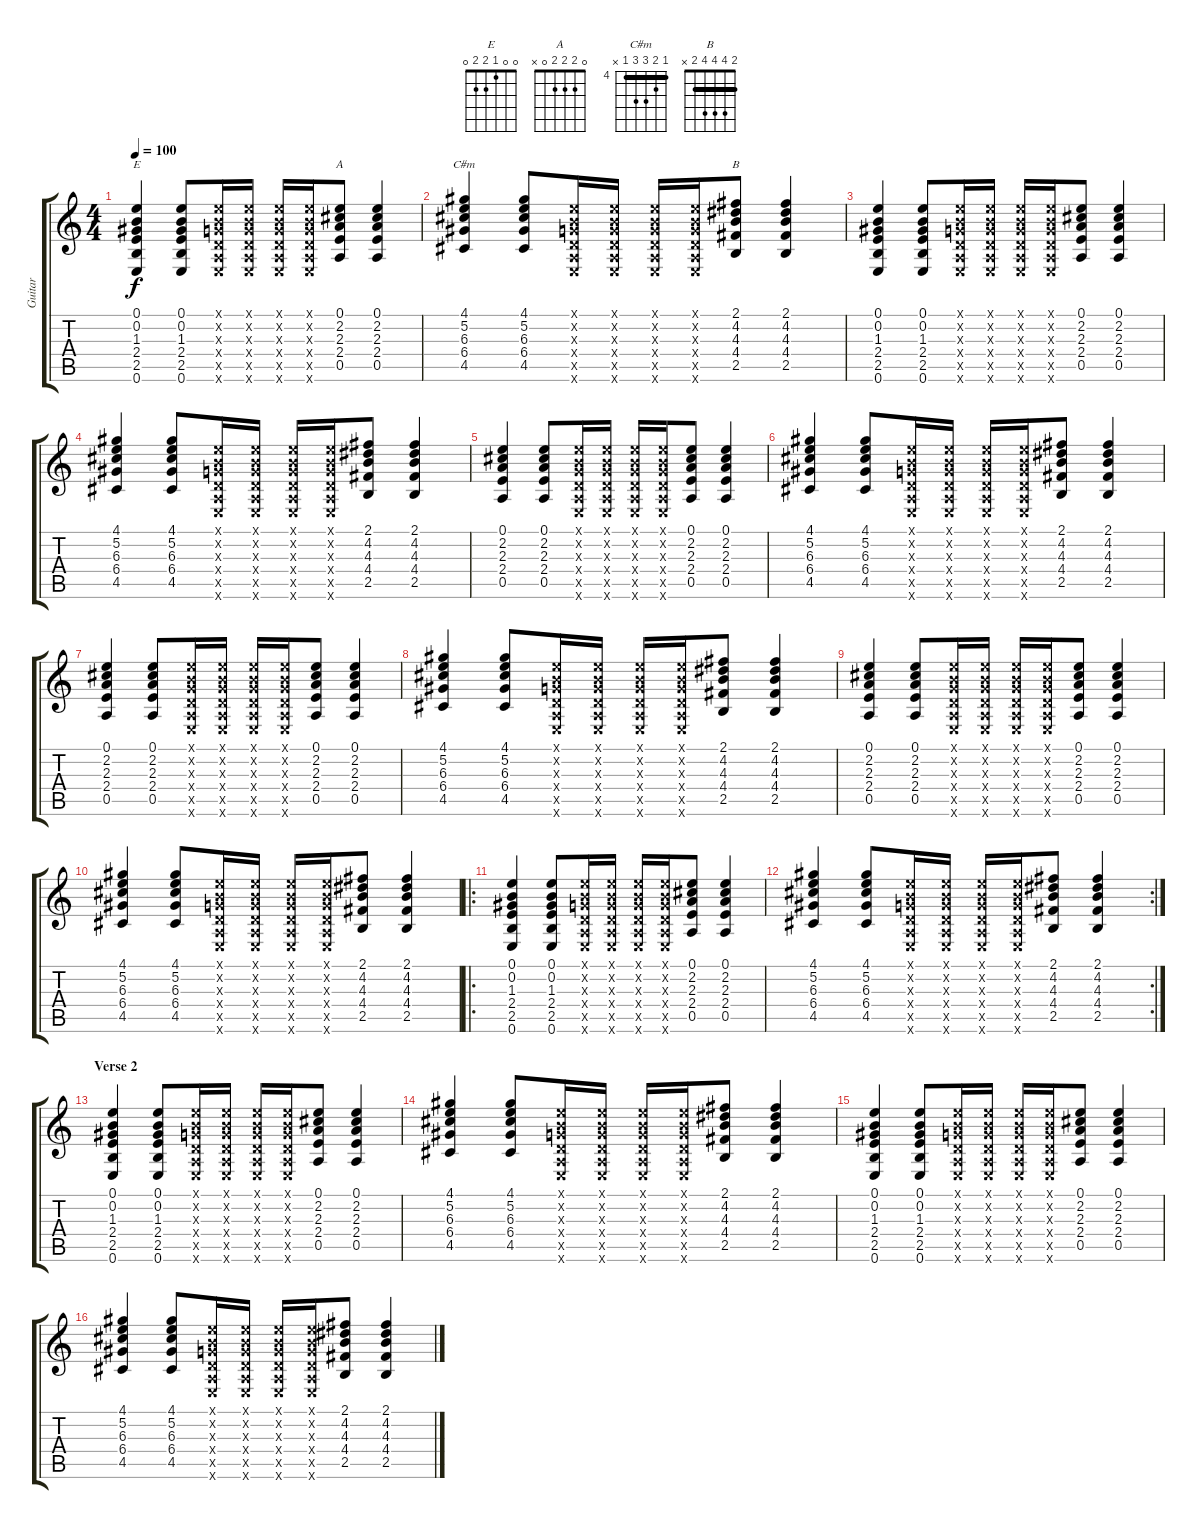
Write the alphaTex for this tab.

\track ("Guitar" "Guitar") {instrument overdrivenguitar}
\staff {score tabs}
\tuning (E4 B3 G3 D3 A2 E2) {hide}
\chord ("E" 0 0 1 2 2 0)
\chord ("A" 0 2 2 2 0 x)
\chord ("C#m" 4 5 6 6 4 x) {firstfret 4 barre 4}
\chord ("B" 2 4 4 4 2 x) {barre 2}
\ts (4 4)
\tempo 100
\clef g2
\ks c
(0.1 0.2 1.3 2.4 2.5 0.6).4{ch "E" dy f} (0.1 0.2 1.3 2.4 2.5 0.6).8 (0.1{x} 0.2{x} 0.3{x} 0.4{x} 0.5{x} 0.6{x}).16 (0.1{x} 0.2{x} 0.3{x} 0.4{x} 0.5{x} 0.6{x}).16 (0.1{x} 0.2{x} 0.3{x} 0.4{x} 0.5{x} 0.6{x}).16 (0.1{x} 0.2{x} 0.3{x} 0.4{x} 0.5{x} 0.6{x}).16 (0.1 2.2 2.3 2.4 0.5).8{ch "A"} (0.1 2.2 2.3 2.4 0.5).4 |
(4.1 5.2 6.3 6.4 4.5).4{ch "C#m"} (4.1 5.2 6.3 6.4 4.5).8 (0.1{x} 0.2{x} 0.3{x} 0.4{x} 0.5{x} 0.6{x}).16 (0.1{x} 0.2{x} 0.3{x} 0.4{x} 0.5{x} 0.6{x}).16 (0.1{x} 0.2{x} 0.3{x} 0.4{x} 0.5{x} 0.6{x}).16 (0.1{x} 0.2{x} 0.3{x} 0.4{x} 0.5{x} 0.6{x}).16 (2.1 4.2 4.3 4.4 2.5).8{ch "B"} (2.1 4.2 4.3 4.4 2.5).4 |
(0.1 0.2 1.3 2.4 2.5 0.6).4 (0.1 0.2 1.3 2.4 2.5 0.6).8 (0.1{x} 0.2{x} 0.3{x} 0.4{x} 0.5{x} 0.6{x}).16 (0.1{x} 0.2{x} 0.3{x} 0.4{x} 0.5{x} 0.6{x}).16 (0.1{x} 0.2{x} 0.3{x} 0.4{x} 0.5{x} 0.6{x}).16 (0.1{x} 0.2{x} 0.3{x} 0.4{x} 0.5{x} 0.6{x}).16 (0.1 2.2 2.3 2.4 0.5).8 (0.1 2.2 2.3 2.4 0.5).4 |
(4.1 5.2 6.3 6.4 4.5).4 (4.1 5.2 6.3 6.4 4.5).8 (0.1{x} 0.2{x} 0.3{x} 0.4{x} 0.5{x} 0.6{x}).16 (0.1{x} 0.2{x} 0.3{x} 0.4{x} 0.5{x} 0.6{x}).16 (0.1{x} 0.2{x} 0.3{x} 0.4{x} 0.5{x} 0.6{x}).16 (0.1{x} 0.2{x} 0.3{x} 0.4{x} 0.5{x} 0.6{x}).16 (2.1 4.2 4.3 4.4 2.5).8 (2.1 4.2 4.3 4.4 2.5).4 |
(0.1 2.2 2.3 2.4 0.5).4 (0.1 2.2 2.3 2.4 0.5).8 (0.1{x} 0.2{x} 0.3{x} 0.4{x} 0.5{x} 0.6{x}).16 (0.1{x} 0.2{x} 0.3{x} 0.4{x} 0.5{x} 0.6{x}).16 (0.1{x} 0.2{x} 0.3{x} 0.4{x} 0.5{x} 0.6{x}).16 (0.1{x} 0.2{x} 0.3{x} 0.4{x} 0.5{x} 0.6{x}).16 (0.1 2.2 2.3 2.4 0.5).8 (0.1 2.2 2.3 2.4 0.5).4 |
(4.1 5.2 6.3 6.4 4.5).4 (4.1 5.2 6.3 6.4 4.5).8 (0.1{x} 0.2{x} 0.3{x} 0.4{x} 0.5{x} 0.6{x}).16 (0.1{x} 0.2{x} 0.3{x} 0.4{x} 0.5{x} 0.6{x}).16 (0.1{x} 0.2{x} 0.3{x} 0.4{x} 0.5{x} 0.6{x}).16 (0.1{x} 0.2{x} 0.3{x} 0.4{x} 0.5{x} 0.6{x}).16 (2.1 4.2 4.3 4.4 2.5).8 (2.1 4.2 4.3 4.4 2.5).4 |
(0.1 2.2 2.3 2.4 0.5).4 (0.1 2.2 2.3 2.4 0.5).8 (0.1{x} 0.2{x} 0.3{x} 0.4{x} 0.5{x} 0.6{x}).16 (0.1{x} 0.2{x} 0.3{x} 0.4{x} 0.5{x} 0.6{x}).16 (0.1{x} 0.2{x} 0.3{x} 0.4{x} 0.5{x} 0.6{x}).16 (0.1{x} 0.2{x} 0.3{x} 0.4{x} 0.5{x} 0.6{x}).16 (0.1 2.2 2.3 2.4 0.5).8 (0.1 2.2 2.3 2.4 0.5).4 |
(4.1 5.2 6.3 6.4 4.5).4 (4.1 5.2 6.3 6.4 4.5).8 (0.1{x} 0.2{x} 0.3{x} 0.4{x} 0.5{x} 0.6{x}).16 (0.1{x} 0.2{x} 0.3{x} 0.4{x} 0.5{x} 0.6{x}).16 (0.1{x} 0.2{x} 0.3{x} 0.4{x} 0.5{x} 0.6{x}).16 (0.1{x} 0.2{x} 0.3{x} 0.4{x} 0.5{x} 0.6{x}).16 (2.1 4.2 4.3 4.4 2.5).8 (2.1 4.2 4.3 4.4 2.5).4 |
(0.1 2.2 2.3 2.4 0.5).4 (0.1 2.2 2.3 2.4 0.5).8 (0.1{x} 0.2{x} 0.3{x} 0.4{x} 0.5{x} 0.6{x}).16 (0.1{x} 0.2{x} 0.3{x} 0.4{x} 0.5{x} 0.6{x}).16 (0.1{x} 0.2{x} 0.3{x} 0.4{x} 0.5{x} 0.6{x}).16 (0.1{x} 0.2{x} 0.3{x} 0.4{x} 0.5{x} 0.6{x}).16 (0.1 2.2 2.3 2.4 0.5).8 (0.1 2.2 2.3 2.4 0.5).4 |
(4.1 5.2 6.3 6.4 4.5).4 (4.1 5.2 6.3 6.4 4.5).8 (0.1{x} 0.2{x} 0.3{x} 0.4{x} 0.5{x} 0.6{x}).16 (0.1{x} 0.2{x} 0.3{x} 0.4{x} 0.5{x} 0.6{x}).16 (0.1{x} 0.2{x} 0.3{x} 0.4{x} 0.5{x} 0.6{x}).16 (0.1{x} 0.2{x} 0.3{x} 0.4{x} 0.5{x} 0.6{x}).16 (2.1 4.2 4.3 4.4 2.5).8 (2.1 4.2 4.3 4.4 2.5).4 |
\ro
(0.1 0.2 1.3 2.4 2.5 0.6).4 (0.1 0.2 1.3 2.4 2.5 0.6).8 (0.1{x} 0.2{x} 0.3{x} 0.4{x} 0.5{x} 0.6{x}).16 (0.1{x} 0.2{x} 0.3{x} 0.4{x} 0.5{x} 0.6{x}).16 (0.1{x} 0.2{x} 0.3{x} 0.4{x} 0.5{x} 0.6{x}).16 (0.1{x} 0.2{x} 0.3{x} 0.4{x} 0.5{x} 0.6{x}).16 (0.1 2.2 2.3 2.4 0.5).8 (0.1 2.2 2.3 2.4 0.5).4 |
\rc 2
(4.1 5.2 6.3 6.4 4.5).4 (4.1 5.2 6.3 6.4 4.5).8 (0.1{x} 0.2{x} 0.3{x} 0.4{x} 0.5{x} 0.6{x}).16 (0.1{x} 0.2{x} 0.3{x} 0.4{x} 0.5{x} 0.6{x}).16 (0.1{x} 0.2{x} 0.3{x} 0.4{x} 0.5{x} 0.6{x}).16 (0.1{x} 0.2{x} 0.3{x} 0.4{x} 0.5{x} 0.6{x}).16 (2.1 4.2 4.3 4.4 2.5).8 (2.1 4.2 4.3 4.4 2.5).4 |
\section ("" "Verse 2")
(0.1 0.2 1.3 2.4 2.5 0.6).4 (0.1 0.2 1.3 2.4 2.5 0.6).8 (0.1{x} 0.2{x} 0.3{x} 0.4{x} 0.5{x} 0.6{x}).16 (0.1{x} 0.2{x} 0.3{x} 0.4{x} 0.5{x} 0.6{x}).16 (0.1{x} 0.2{x} 0.3{x} 0.4{x} 0.5{x} 0.6{x}).16 (0.1{x} 0.2{x} 0.3{x} 0.4{x} 0.5{x} 0.6{x}).16 (0.1 2.2 2.3 2.4 0.5).8 (0.1 2.2 2.3 2.4 0.5).4 |
(4.1 5.2 6.3 6.4 4.5).4 (4.1 5.2 6.3 6.4 4.5).8 (0.1{x} 0.2{x} 0.3{x} 0.4{x} 0.5{x} 0.6{x}).16 (0.1{x} 0.2{x} 0.3{x} 0.4{x} 0.5{x} 0.6{x}).16 (0.1{x} 0.2{x} 0.3{x} 0.4{x} 0.5{x} 0.6{x}).16 (0.1{x} 0.2{x} 0.3{x} 0.4{x} 0.5{x} 0.6{x}).16 (2.1 4.2 4.3 4.4 2.5).8 (2.1 4.2 4.3 4.4 2.5).4 |
(0.1 0.2 1.3 2.4 2.5 0.6).4 (0.1 0.2 1.3 2.4 2.5 0.6).8 (0.1{x} 0.2{x} 0.3{x} 0.4{x} 0.5{x} 0.6{x}).16 (0.1{x} 0.2{x} 0.3{x} 0.4{x} 0.5{x} 0.6{x}).16 (0.1{x} 0.2{x} 0.3{x} 0.4{x} 0.5{x} 0.6{x}).16 (0.1{x} 0.2{x} 0.3{x} 0.4{x} 0.5{x} 0.6{x}).16 (0.1 2.2 2.3 2.4 0.5).8 (0.1 2.2 2.3 2.4 0.5).4 |
(4.1 5.2 6.3 6.4 4.5).4 (4.1 5.2 6.3 6.4 4.5).8 (0.1{x} 0.2{x} 0.3{x} 0.4{x} 0.5{x} 0.6{x}).16 (0.1{x} 0.2{x} 0.3{x} 0.4{x} 0.5{x} 0.6{x}).16 (0.1{x} 0.2{x} 0.3{x} 0.4{x} 0.5{x} 0.6{x}).16 (0.1{x} 0.2{x} 0.3{x} 0.4{x} 0.5{x} 0.6{x}).16 (2.1 4.2 4.3 4.4 2.5).8 (2.1 4.2 4.3 4.4 2.5).4
